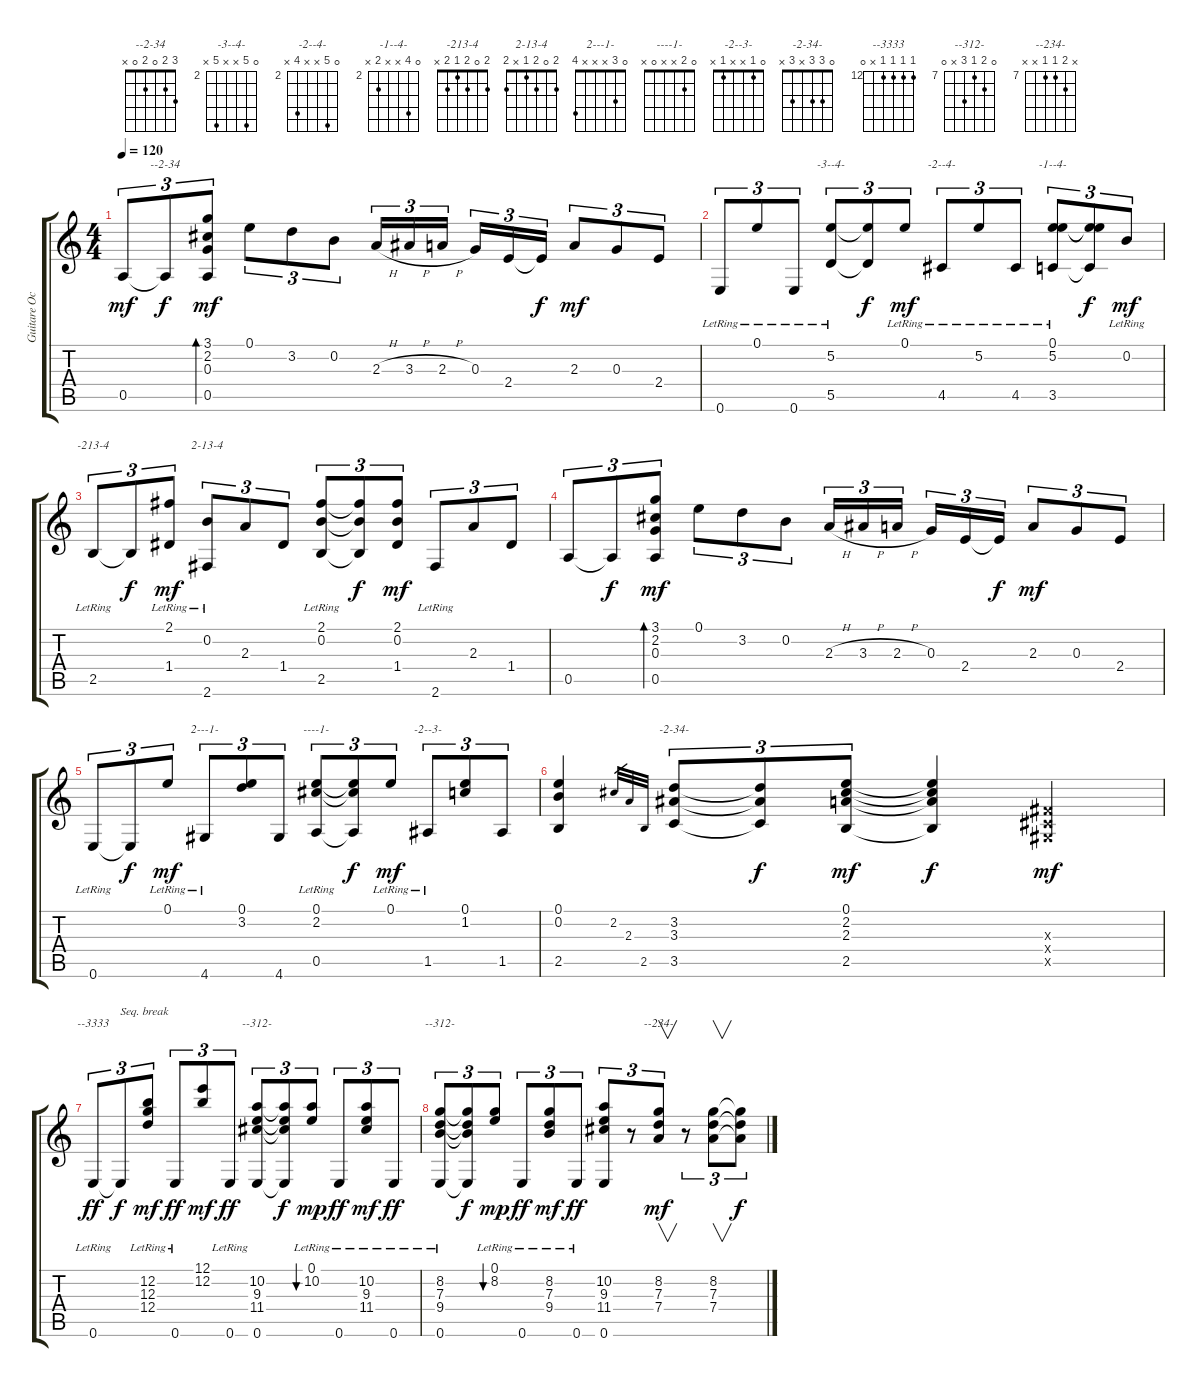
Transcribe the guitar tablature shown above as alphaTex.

\track ("Guitare Octobre 2000" "Guitare Oc") {instrument acousticguitarnylon}
\staff {score tabs}
\tuning (E4 B3 G3 D3 A2 E2) {hide}
\chord ("--2-34" 3 2 0 2 0 x)
\chord ("-3--4-" 0 6 x x 6 x) {firstfret 2}
\chord ("-2--4-" 0 6 x x 5 x) {firstfret 2}
\chord ("-1--4-" 0 5 x x 3 x) {firstfret 2}
\chord ("-213-4" 2 0 2 1 2 x)
\chord ("2-13-4" 2 0 2 1 x 2)
\chord ("2---1-" 0 3 x x x 4)
\chord ("----1-" 0 2 x x 0 x)
\chord ("-2--3-" 0 1 x x 1 x)
\chord ("-2-34-" 0 3 3 x 3 x)
\chord ("--3333" 12 12 12 12 x 0) {firstfret 12}
\chord ("--312-" 0 10 9 11 x 0) {firstfret 9}
\chord ("--312-" 0 8 7 9 x 0) {firstfret 7}
\chord ("--234-" x 8 7 7 x x) {firstfret 7}
\ts (4 4)
\tempo 120
\clef g2
\ks c
0.5.8{tu (3 2) dy mf} 0.5{t}.8{tu (3 2) ch "--2-34" dy f} (3.1 2.2 0.3 0.5).8{tu (3 2) bd 120 dy mf} 0.1.8{tu (3 2)} 3.2.8{tu (3 2)} 0.2.8{tu (3 2)} 2.3{h}.16{tu (3 2)} 3.3{h}.16{tu (3 2)} 2.3{h}.16{tu (3 2)} 0.3.16{tu (3 2)} 2.4.16{tu (3 2)} 2.4{t}.16{tu (3 2) dy f} 2.3.8{tu (3 2) dy mf} 0.3.8{tu (3 2)} 2.4.8{tu (3 2)} |
0.6{lr}.8{tu (3 2)} 0.1{lr}.8{tu (3 2)} 0.6{lr}.8{tu (3 2)} (5.2{lr} 5.5{lr}).8{tu (3 2) ch "-3--4-"} (5.2{t} 5.5{t}).8{tu (3 2) dy f} 0.1{lr}.8{tu (3 2) dy mf} 4.5{lr}.8{tu (3 2) ch "-2--4-"} 5.2{lr}.8{tu (3 2)} 4.5{lr}.8{tu (3 2)} (0.1{lr} 5.2{lr} 3.5{lr}).8{tu (3 2) ch "-1--4-"} (0.1{t} 5.2{t} 3.5{t}).8{tu (3 2) dy f} 0.2{lr}.8{tu (3 2) dy mf} |
2.5{lr}.8{tu (3 2) ch "-213-4"} 2.5{t}.8{tu (3 2) dy f} (2.1{lr} 1.4).8{tu (3 2) dy mf} (0.2 2.6{lr}).8{tu (3 2) ch "2-13-4"} 2.3.8{tu (3 2)} 1.4.8{tu (3 2)} (2.1 0.2 2.5{lr}).8{tu (3 2)} (2.1{t} 0.2{t} 2.5{t}).8{tu (3 2) dy f} (2.1 0.2 1.4).8{tu (3 2) dy mf} 2.6{lr}.8{tu (3 2)} 2.3.8{tu (3 2)} 1.4.8{tu (3 2)} |
0.5.8{tu (3 2)} 0.5{t}.8{tu (3 2) dy f} (3.1 2.2 0.3 0.5).8{tu (3 2) bd 120 dy mf} 0.1.8{tu (3 2)} 3.2.8{tu (3 2)} 0.2.8{tu (3 2)} 2.3{h}.16{tu (3 2)} 3.3{h}.16{tu (3 2)} 2.3{h}.16{tu (3 2)} 0.3.16{tu (3 2)} 2.4.16{tu (3 2)} 2.4{t}.16{tu (3 2) dy f} 2.3.8{tu (3 2) dy mf} 0.3.8{tu (3 2)} 2.4.8{tu (3 2)} |
0.6{lr}.8{tu (3 2)} 0.6{t}.8{tu (3 2) dy f} 0.1{lr}.8{tu (3 2) dy mf} 4.6{lr}.8{tu (3 2) ch "2---1-"} (0.1 3.2).8{tu (3 2)} 4.6.8{tu (3 2)} (0.1 2.2 0.5{lr}).8{tu (3 2) ch "----1-"} (0.1{t} 2.2{t} 0.5{t}).8{tu (3 2) dy f} 0.1{lr}.8{tu (3 2) dy mf} 1.5{lr}.8{tu (3 2) ch "-2--3-"} (0.1 1.2).8{tu (3 2)} 1.5.8{tu (3 2)} |
(0.1 0.2 2.5).4 2.2.32{gr} 2.3.32{gr} 2.5.32{gr} (3.2 3.3 3.5).8{tu (3 2) ch "-2-34-"} (3.2{t} 3.3{t} 3.5{t}).8{tu (3 2) dy f} (0.1 2.2 2.3 2.5).8{tu (3 2) dy mf} (0.1{t} 2.2{t} 2.3{t} 2.5{t}).4{dy f} (-1.3{x} -1.4{x} -1.5{x}).4{dy mf} |
0.6{lr}.8{tu (3 2) ch "--3333" dy ff} 0.6{t}.8{tu (3 2) txt "Seq. break" dy f} (12.2{lr} 12.3{lr} 12.4{lr}).8{tu (3 2) dy mf} 0.6{lr}.8{tu (3 2) dy ff} (12.1 12.2).8{tu (3 2) dy mf} 0.6{lr}.8{tu (3 2) dy ff} (10.2{lr} 9.3{lr} 11.4{lr} 0.6{lr}).8{tu (3 2) ch "--312-"} (10.2{t} 9.3{t} 11.4{t} 0.6{t}).8{tu (3 2) dy f} (0.1{lr} 10.2).8{tu (3 2) bu 120 dy mp} 0.6{lr}.8{tu (3 2) dy ff} (10.2{lr} 9.3{lr} 11.4{lr}).8{tu (3 2) dy mf} 0.6{lr}.8{tu (3 2) dy ff} |
(8.2{lr} 7.3{lr} 9.4{lr} 0.6{lr}).8{tu (3 2) ch "--312-"} (8.2{t} 7.3{t} 9.4{t} 0.6{t}).8{tu (3 2) dy f} (0.1{lr} 8.2).8{tu (3 2) bu 120 dy mp} 0.6{lr}.8{tu (3 2) dy ff} (8.2{lr} 7.3{lr} 9.4{lr}).8{tu (3 2) dy mf} 0.6{lr}.8{tu (3 2) dy ff} (10.2 9.3 11.4 0.6).8{tu (3 2)} r.8{tu (3 2)} (8.2 7.3 7.4).8{v tu (3 2) ch "--234-" dy mf} r.8{tu (3 2)} (8.2 7.3 7.4).8{v tu (3 2)} (8.2{t} 7.3{t} 7.4{t}).8{tu (3 2) dy f}
